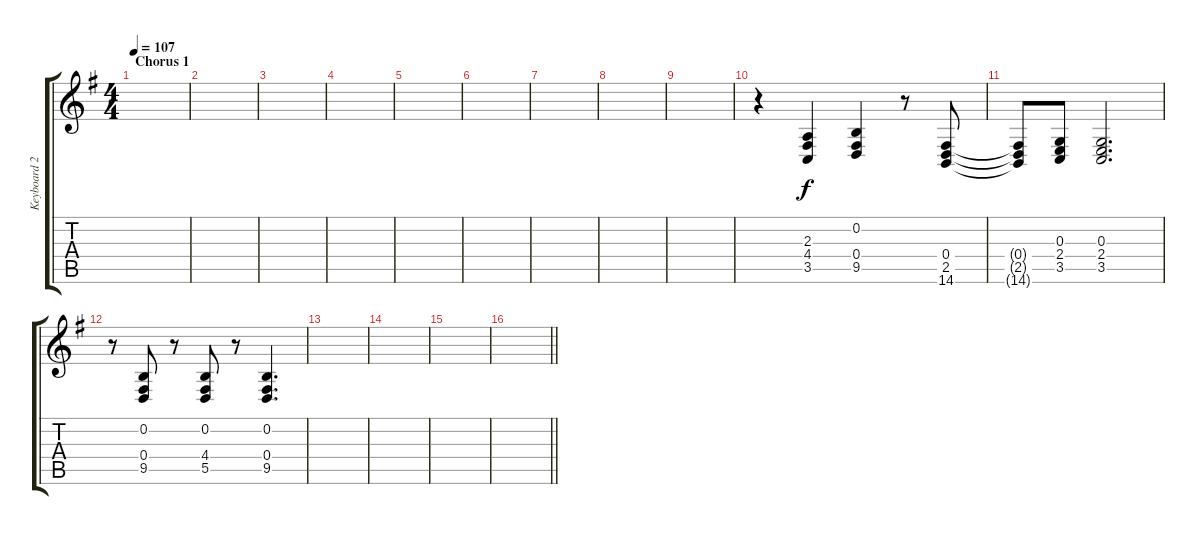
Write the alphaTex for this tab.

\track ("Keyboard 2" "Keyboard 2") {instrument churchorgan}
\staff {score tabs}
\tuning (E4 B3 G3 D3 A2 E2) {hide}
\ts (4 4)
\section ("" "Chorus 1")
\tempo 107
\clef g2
\ks g
|
|
|
|
|
|
|
|
|
r.4 (2.3 4.4 3.5).4 (0.2 0.4 9.5).4 r.8 (0.4 2.5 14.6).8 |
(0.4{t} 2.5{t} 14.6{t}).8 (0.3 2.4 3.5).8 (0.3 2.4 3.5).2{d} |
r.8 (0.2 0.4 9.5).8 r.8 (0.2 4.4 5.5).8 r.8 (0.2 0.4 9.5).4{d} |
|
|
|
\barLineRight lightlight
